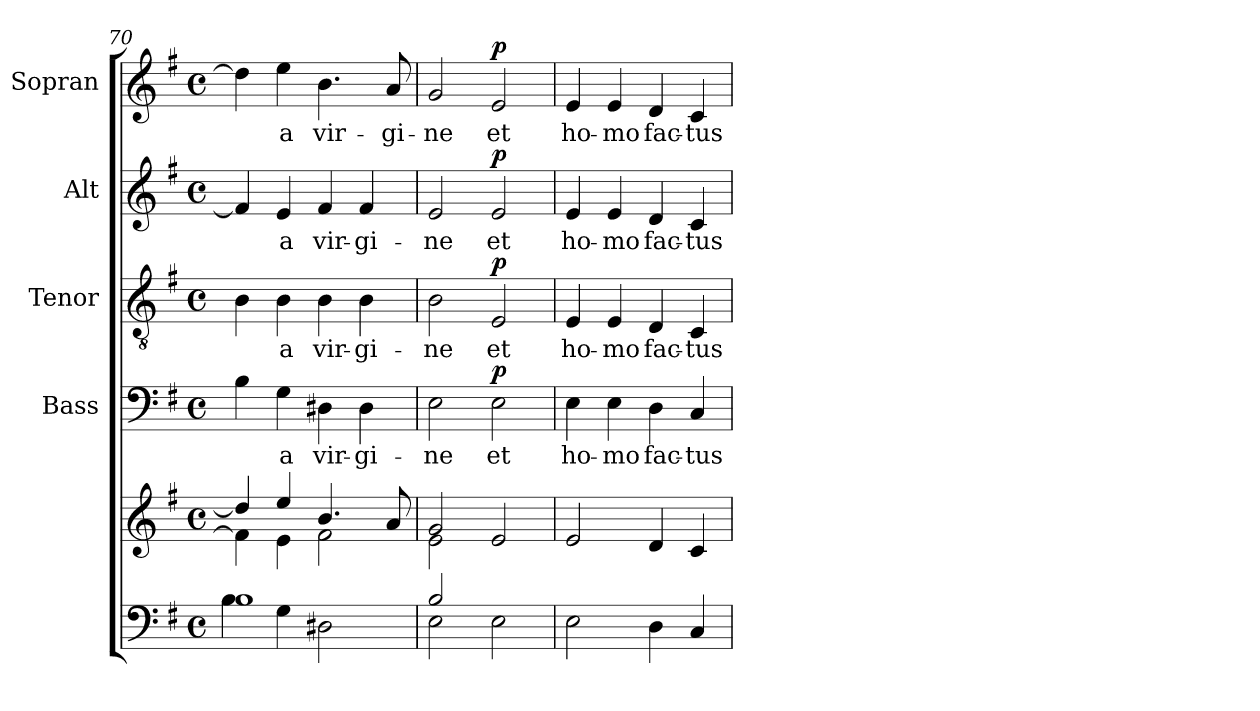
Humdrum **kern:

**kern	**kern	**kern	**text	**dynam	**kern	**text	**dynam	**kern	**text	**dynam	**kern	**text	**dynam
*part5	*part5	*part4	*part4	*part4	*part3	*part3	*part3	*part2	*part2	*part2	*part1	*part1	*part1
*staff6	*staff5	*staff4	*staff4	*staff4	*staff3	*staff3	*staff3	*staff2	*staff2	*staff2	*staff1	*staff1	*staff1
*	*	*I"Bass	*	*	*I"Tenor	*	*	*I"Alt	*	*	*I"Sopran	*	*
*	*	*I'B.	*	*	*I'T.	*	*	*I'A.	*	*	*I'S.	*	*
*clefF4	*clefG2	*clefF4	*	*	*clefGv2	*	*	*clefG2	*	*	*clefG2	*	*
*k[f#]	*k[f#]	*k[f#]	*	*	*k[f#]	*	*	*k[f#]	*	*	*k[f#]	*	*
*G:	*G:	*G:	*	*	*G:	*	*	*G:	*	*	*G:	*	*
*M4/4	*M4/4	*M4/4	*	*	*M4/4	*	*	*M4/4	*	*	*M4/4	*	*
*met(c)	*met(c)	*met(c)	*	*	*met(c)	*	*	*met(c)	*	*	*met(c)	*	*
=70	=70	=70	=70	=70	=70	=70	=70	=70	=70	=70	=70	=70	=70
*^	*^	*	*	*	*	*	*	*	*	*	*	*	*
1B	4B\	4dd#/]	4f#\]	4B\	.	.	4B\	.	.	4f#/]	.	.	4dd#\]	.	.
!	!	!	!	!	!LO:LY:b	!	!	!LO:LY:b	!	!	!LO:LY:b	!	!	!LO:LY:b	!
.	4G\	4ee/	4e\	4G\	-a	.	4B\	-a	.	4e/	-a	.	4ee\	-a	.
!	!	!	!	!	!LO:LY:b	!	!	!LO:LY:b	!	!	!LO:LY:b	!	!	!LO:LY:b	!
.	2D#X\	4.b/	2f#\	4D#X\	vir-	.	4B\	vir-	.	4f#/	vir-	.	4.b\	vir-	.
!	!	!	!	!	!LO:LY:b	!	!	!LO:LY:b	!	!	!LO:LY:b	!	!	!	!
.	.	.	.	4D#\	-gi-	.	4B\	-gi-	.	4f#/	-gi-	.	.	.	.
!	!	!	!	!	!	!	!	!	!	!	!	!	!	!LO:LY:b	!
.	.	8a/	.	.	.	.	.	.	.	.	.	.	8a/	-gi-	.
!!LO:PB:g=z
=71	=71	=71	=71	=71	=71	=71	=71	=71	=71	=71	=71	=71	=71	=71	=71
!	!	!	!	!	!LO:LY:b	!	!	!LO:LY:b	!	!	!LO:LY:b	!	!	!LO:LY:b	!
2B/	2E\	2g/	2e\	2E\	-ne	.	2B\	-ne	.	2e/	-ne	.	2g/	-ne	.
!	!	!	!	!	!LO:LY:b	!LO:DY:a	!	!LO:LY:b	!LO:DY:a	!	!LO:LY:b	!LO:DY:a	!	!LO:LY:b	!LO:DY:a
2ryy	2E\	2e/	2ryy	2E\	et	p	2E/	et	p	2e/	et	p	2e/	et	p
=72	=72	=72	=72	=72	=72	=72	=72	=72	=72	=72	=72	=72	=72	=72	=72
!	!	!	!	!	!LO:LY:b	!	!	!LO:LY:b	!	!	!LO:LY:b	!	!	!LO:LY:b	!
*v	*v	*	*	*	*	*	*	*	*	*	*	*	*	*	*
*	*v	*v	*	*	*	*	*	*	*	*	*	*	*	*
2E\	2e/	4E\	ho-	.	4E/	ho-	.	4e/	ho-	.	4e/	ho-	.
!	!	!	!LO:LY:b	!	!	!LO:LY:b	!	!	!LO:LY:b	!	!	!LO:LY:b	!
.	.	4E\	-mo	.	4E/	-mo	.	4e/	-mo	.	4e/	-mo	.
!	!	!	!LO:LY:b	!	!	!LO:LY:b	!	!	!LO:LY:b	!	!	!LO:LY:b	!
4D\	4d/	4D\	fac-	.	4D/	fac-	.	4d/	fac-	.	4d/	fac-	.
!	!	!	!LO:LY:b	!	!	!LO:LY:b	!	!	!LO:LY:b	!	!	!LO:LY:b	!
4C/	4c/	4C/	-tus	.	4C/	-tus	.	4c/	-tus	.	4c/	-tus	.
=	=	=	=	=	=	=	=	=	=	=	=	=	=
*-	*-	*-	*-	*-	*-	*-	*-	*-	*-	*-	*-	*-	*-
